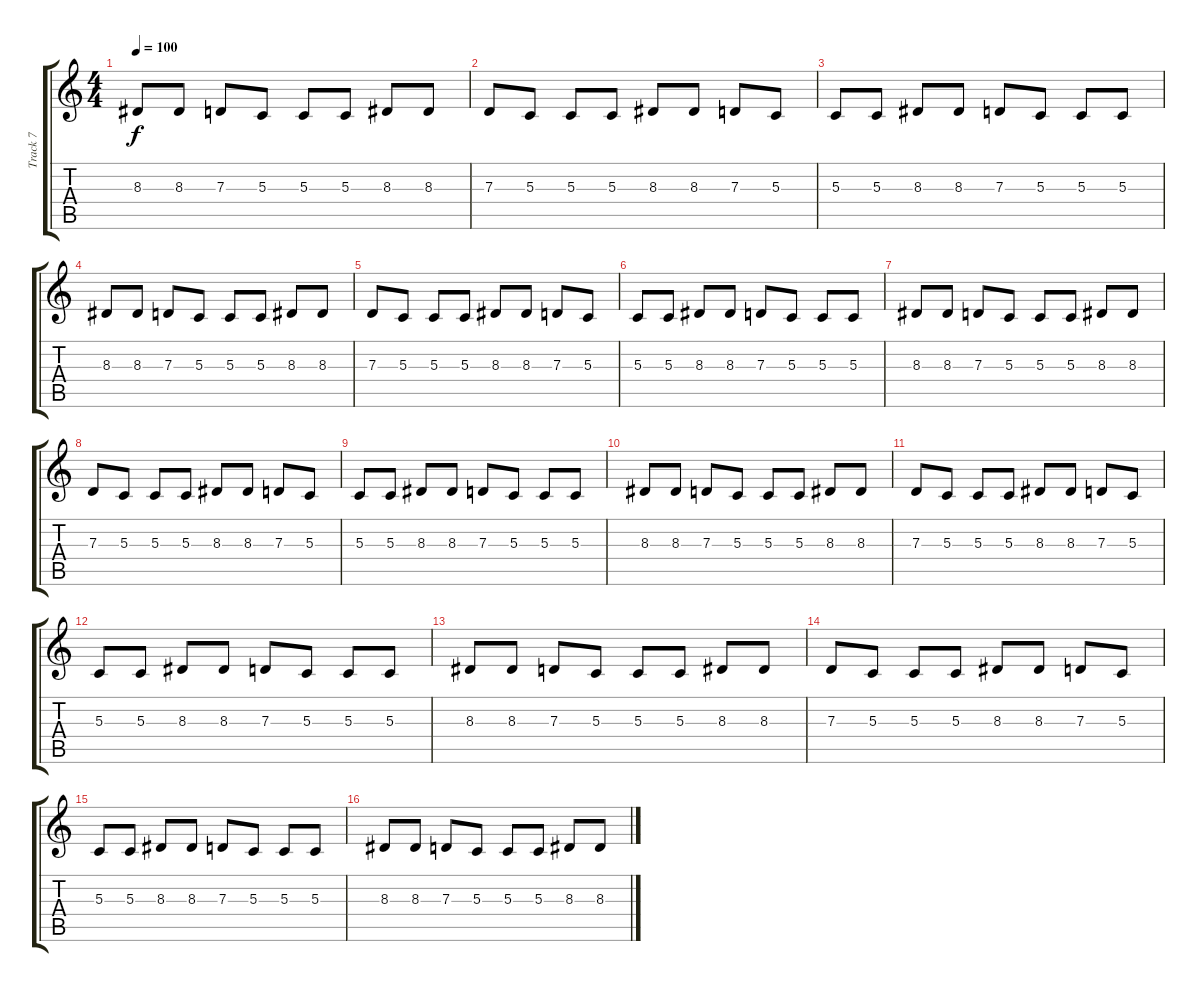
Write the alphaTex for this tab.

\track ("Track 7" "Track 7") {instrument orchestralharp}
\staff {score tabs}
\tuning (E4 B3 G3 D3 A2 E2) {hide}
\ts (4 4)
\tempo 100
\clef g2
\ks c
8.3.8{dy f instrument acousticguitarnylon} 8.3.8 7.3.8 5.3.8 5.3.8 5.3.8 8.3.8 8.3.8 |
7.3.8 5.3.8 5.3.8 5.3.8 8.3.8 8.3.8 7.3.8 5.3.8 |
5.3.8 5.3.8 8.3.8 8.3.8 7.3.8 5.3.8 5.3.8 5.3.8 |
8.3.8 8.3.8 7.3.8 5.3.8 5.3.8 5.3.8 8.3.8 8.3.8 |
7.3.8 5.3.8 5.3.8 5.3.8 8.3.8 8.3.8 7.3.8 5.3.8 |
5.3.8 5.3.8 8.3.8 8.3.8 7.3.8 5.3.8 5.3.8 5.3.8 |
8.3.8 8.3.8 7.3.8 5.3.8 5.3.8 5.3.8 8.3.8 8.3.8 |
7.3.8 5.3.8 5.3.8 5.3.8 8.3.8 8.3.8 7.3.8 5.3.8 |
5.3.8 5.3.8 8.3.8 8.3.8 7.3.8 5.3.8 5.3.8 5.3.8 |
8.3.8 8.3.8 7.3.8 5.3.8 5.3.8 5.3.8 8.3.8 8.3.8 |
7.3.8 5.3.8 5.3.8 5.3.8 8.3.8 8.3.8 7.3.8 5.3.8 |
5.3.8 5.3.8 8.3.8 8.3.8 7.3.8 5.3.8 5.3.8 5.3.8 |
8.3.8{instrument orchestralharp} 8.3.8 7.3.8 5.3.8 5.3.8 5.3.8 8.3.8 8.3.8 |
7.3.8 5.3.8 5.3.8 5.3.8 8.3.8 8.3.8 7.3.8 5.3.8 |
5.3.8 5.3.8 8.3.8 8.3.8 7.3.8 5.3.8 5.3.8 5.3.8 |
8.3.8 8.3.8 7.3.8 5.3.8 5.3.8 5.3.8 8.3.8 8.3.8
